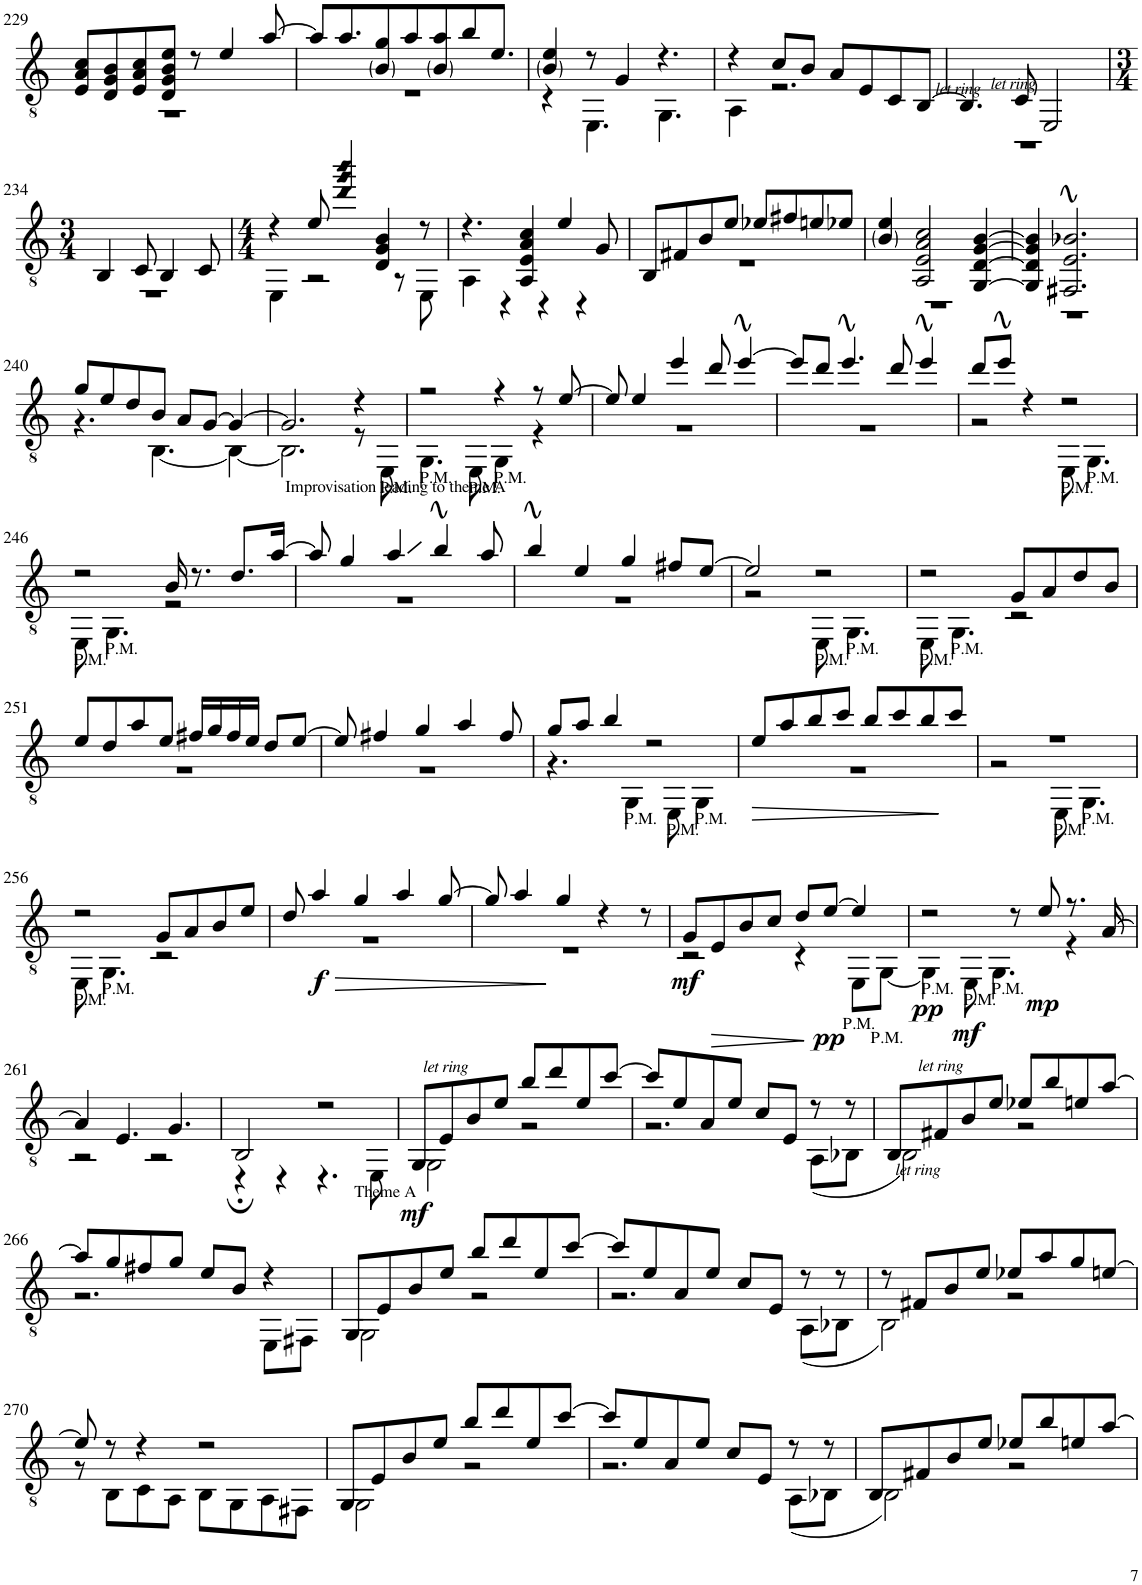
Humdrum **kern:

**kern	**dynam
*part1	*part1
*staff1	*staff1
*I"Classical Guitar	*
*I'Guit.	*
!!LO:PB:g=z
*clefGv2	*
*k[]	*
*M4/4	*
=229	=229
*^	*
8E/ 8A/ 8c/L	1r	.
8D/ 8G/ 8B/	.	.
8E/ 8A/ 8c/	.	.
8D/ 8G/ 8B/ 8e/J	.	.
8r	.	.
4e/	.	.
[8a/	.	.
=230	=230	=230
8a/L]	1r	.
8.a/	.	.
8B/ 8g/	.	.
8a/	.	.
8B/ 8a/	.	.
8b/	.	.
8.e/J	.	.
=231	=231	=231
4B/ 4e/	4r	.
8r	4.EE\	.
4G/	.	.
4.r	4.GG\	.
=232	=232	=232
4r	4AA\	.
8c/L	2.r	.
8B/J	.	.
8A/L	.	.
8E/	.	.
8C/	.	.
[8BB/J	.	.
=233	=233	=233
4.BB/]	1r	.
8C/	.	.
2EE/	.	.
!!LO:LB:g=z	!!
=234	=234	=234
*M3/4	*	*
4BB/	2.r	.
8C/	.	.
4BB/	.	.
8C/	.	.
=235	=235	=235
*M4/4	*	*
4r	4EE\	.
8e/	2r	.
!LO:N:n=1:head=diamond	!	!
!LO:N:n=2:head=diamond	!	!
!LO:N:n=3:head=diamond	!	!
4dd/ 4gg/ 4bb/	.	.
4D/ 4G/ 4B/	.	.
.	8r	.
8r	8EE\	.
=236	=236	=236
4.r	4AA\	.
.	4r	.
4AA/ 4E/ 4A/ 4c/	.	.
.	4r	.
4e/	.	.
.	4r	.
8G/	.	.
=237	=237	=237
8BB/L	1r	.
8F#X/	.	.
8B/	.	.
8e/J	.	.
8e-X/L	.	.
8f#X/	.	.
8en/	.	.
8e-X/J	.	.
=238	=238	=238
4B/ 4e/	1r	.
2AA/ 2E/ 2A/ 2c/	.	.
[4GG/ [4D/ [4G/ [4B/	.	.
=239	=239	=239
4GG/] 4D/] 4G/] 4B/]	1r	.
2.FF#X/ 2.E/ 2.B-X/	.	.
!!LO:LB:g=z	!!
=240	=240	=240
8g/L	4.r	.
8e/	.	.
8d/	.	.
8B/J	[4.BB\	.
8A/L	.	.
[8G/J	.	.
4G/_	4BB\_	.
=241	=241	=241
2.G/]	2.BB\]	.
4r	8r	.
.	8EE\	.
=242	=242	=242
2r	4.GG\	.
.	8EE\	.
4r	4GG\	.
8r	4r	.
[8e/	.	.
=243	=243	=243
8e/]	1r	.
4e/	.	.
4ee/	.	.
8dd/	.	.
[4ee/	.	.
=244	=244	=244
8ee/L]	1r	.
8dd/J	.	.
4.ee/	.	.
8dd/	.	.
4ee/	.	.
=245	=245	=245
8dd/L	2r	.
8ee/J	.	.
4r	.	.
2r	8EE\	.
.	4.GG\	.
!!LO:LB:g=z	!!
=246	=246	=246
2r	8EE\	.
.	4.GG\	.
16B/	2r	.
8.r	.	.
8.d/L	.	.
[16a/Jk	.	.
=247	=247	=247
8a/]	1r	.
4g/	.	.
4a/	.	.
4b/	.	.
8a/	.	.
=248	=248	=248
4b/	1r	.
4e/	.	.
4g/	.	.
8f#X/L	.	.
[8e/J	.	.
=249	=249	=249
2e/]	2r	.
2r	8EE\	.
.	4.GG\	.
=250	=250	=250
2r	8EE\	.
.	4.GG\	.
8G/L	2r	.
8A/	.	.
8d/	.	.
8B/J	.	.
!!LO:LB:g=z	!!
=251	=251	=251
8e/L	1r	.
8d/	.	.
8a/	.	.
8e/J	.	.
16f#X/LL	.	.
16g/	.	.
16f#/	.	.
16e/JJ	.	.
8d/L	.	.
[8e/J	.	.
=252	=252	=252
8e/]	1r	.
4f#X/	.	.
4g/	.	.
4a/	.	.
8f#/	.	.
=253	=253	=253
8g/L	4.r	.
8a/J	.	.
4b/	.	.
.	4GG\	.
2r	.	.
.	8EE\	.
.	4GG\	.
=254	=254	=254
!	!	!LO:HP:b
8e/L	1r	>
8a/	.	.
8b/	.	.
8cc/J	.	.
8b/L	.	.
8cc/	.	.
8b/	.	.
8cc/J	.	.
=255	=255	=255
1r	2r	.
.	8EE\	.
.	4.GG\	.
!!LO:LB:g=z	!!
=256	=256	=256
2r	8EE\	.
.	4.GG\	.
8G/L	2r	.
8A/	.	.
8B/	.	.
8e/J	.	.
=257	=257	=257
8d/	1r	.
!	!	!LO:HP:b
!	!	!LO:DY:n=1:b
4a/	.	> f
4g/	.	.
4a/	.	.
[8g/	.	.
=258	=258	=258
8g/]	1r	.
4a/	.	.
4g/	.	]
4r	.	.
8r	.	.
=259	=259	=259
!	!	!LO:DY:b
8G/L	2r	mf
8E/	.	.
8B/	.	.
8c/J	.	.
8d/L	4r	.
!	!	!LO:DY:n=1:b
[8e/J	.	] pp
4e/]	8EE\L	.
.	[8GG\J	.
=260	=260	=260
!	!	!LO:DY:b
2r	4GG\]	pp
!	!	!LO:DY:b
.	8EE\	mf
.	4.GG\	.
8r	.	.
!	!	!LO:DY:b
8e/	.	mp
8.r	4r	.
[16A/	.	.
!!LO:LB:g=z	!!
=261	=261	=261
4A/]	2r	.
4.E/	.	.
.	2r	.
4.G/	.	.
=262	=262	=262
2BB/	4r;	.
.	4r	.
2r	4.r	.
.	8EE\	.
=263	=263	=263
!	!	!LO:DY:b
8GG/L	2GG\	mf
8E/	.	.
8B/	.	.
8e/J	.	.
8b/L	2r	.
8dd/	.	.
8e/	.	.
[8cc/J	.	.
=264	=264	=264
8cc/L]	2.r	.
8e/	.	.
8A/	.	.
8e/J	.	.
8c/L	.	.
8E/J	.	.
8r	(8AA\L	.
8r	8BB-X\J	.
=265	=265	=265
8BB/L	2BB\)	.
8F#X/	.	.
8B/	.	.
8e/J	.	.
8e-X/L	2r	.
8b/	.	.
8en/	.	.
[8a/J	.	.
!!LO:LB:g=z	!!
=266	=266	=266
8a/L]	2.r	.
8g/	.	.
8f#X/	.	.
8g/J	.	.
8e/L	.	.
8B/J	.	.
4r	8EE\L	.
.	8FF#X\J	.
=267	=267	=267
8GG/L	2GG\	.
8E/	.	.
8B/	.	.
8e/J	.	.
8b/L	2r	.
8dd/	.	.
8e/	.	.
[8cc/J	.	.
=268	=268	=268
8cc/L]	2.r	.
8e/	.	.
8A/	.	.
8e/J	.	.
8c/L	.	.
8E/J	.	.
8r	(8AA\L	.
8r	8BB-X\J	.
=269	=269	=269
8r	2BB\)	.
8F#X/L	.	.
8B/	.	.
8e/J	.	.
8e-X/L	2r	.
8a/	.	.
8g/	.	.
[8en/J	.	.
!!LO:LB:g=z	!!
=270	=270	=270
8e/]	8r	.
8r	8BB\L	.
4r	8C\	.
.	8AA\J	.
2r	8BB\L	.
.	8GG\	.
.	8AA\	.
.	8FF#X\J	.
=271	=271	=271
8GG/L	2GG\	.
8E/	.	.
8B/	.	.
8e/J	.	.
8b/L	2r	.
8dd/	.	.
8e/	.	.
[8cc/J	.	.
=272	=272	=272
8cc/L]	2.r	.
8e/	.	.
8A/	.	.
8e/J	.	.
8c/L	.	.
8E/J	.	.
8r	(8AA\L	.
8r	8BB-X\J	.
=273	=273	=273
8BB/L	2BB\)	.
8F#X/	.	.
8B/	.	.
8e/J	.	.
8e-X/L	2r	.
8b/	.	.
8en/	.	.
[8a/J	.	.
*v	*v	*
=	=
*-	*-
